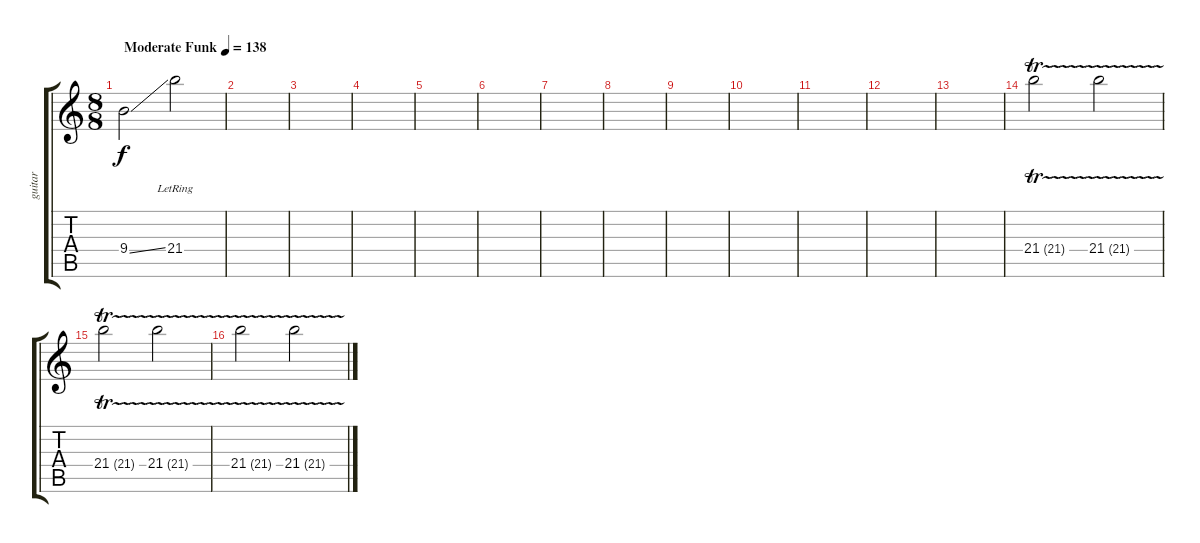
\track ("guitar" "guitar") {instrument guitarharmonics}
\staff {score tabs}
\tuning (E4 B3 G3 D3 A2 E2) {hide}
\ts (8 8)
\tempo (138 "Moderate Funk")
\clef g2
\ks c
9.4{ss}.2{dy f instrument guitarharmonics} 21.4{lr}.2 |
|
|
|
|
|
|
|
|
|
|
|
|
21.4{tr (21 16)}.2 21.4{tr (21 16)}.2 |
21.4{tr (21 16)}.2 21.4{tr (21 16)}.2 |
21.4{tr (21 16)}.2 21.4{tr (21 16)}.2
